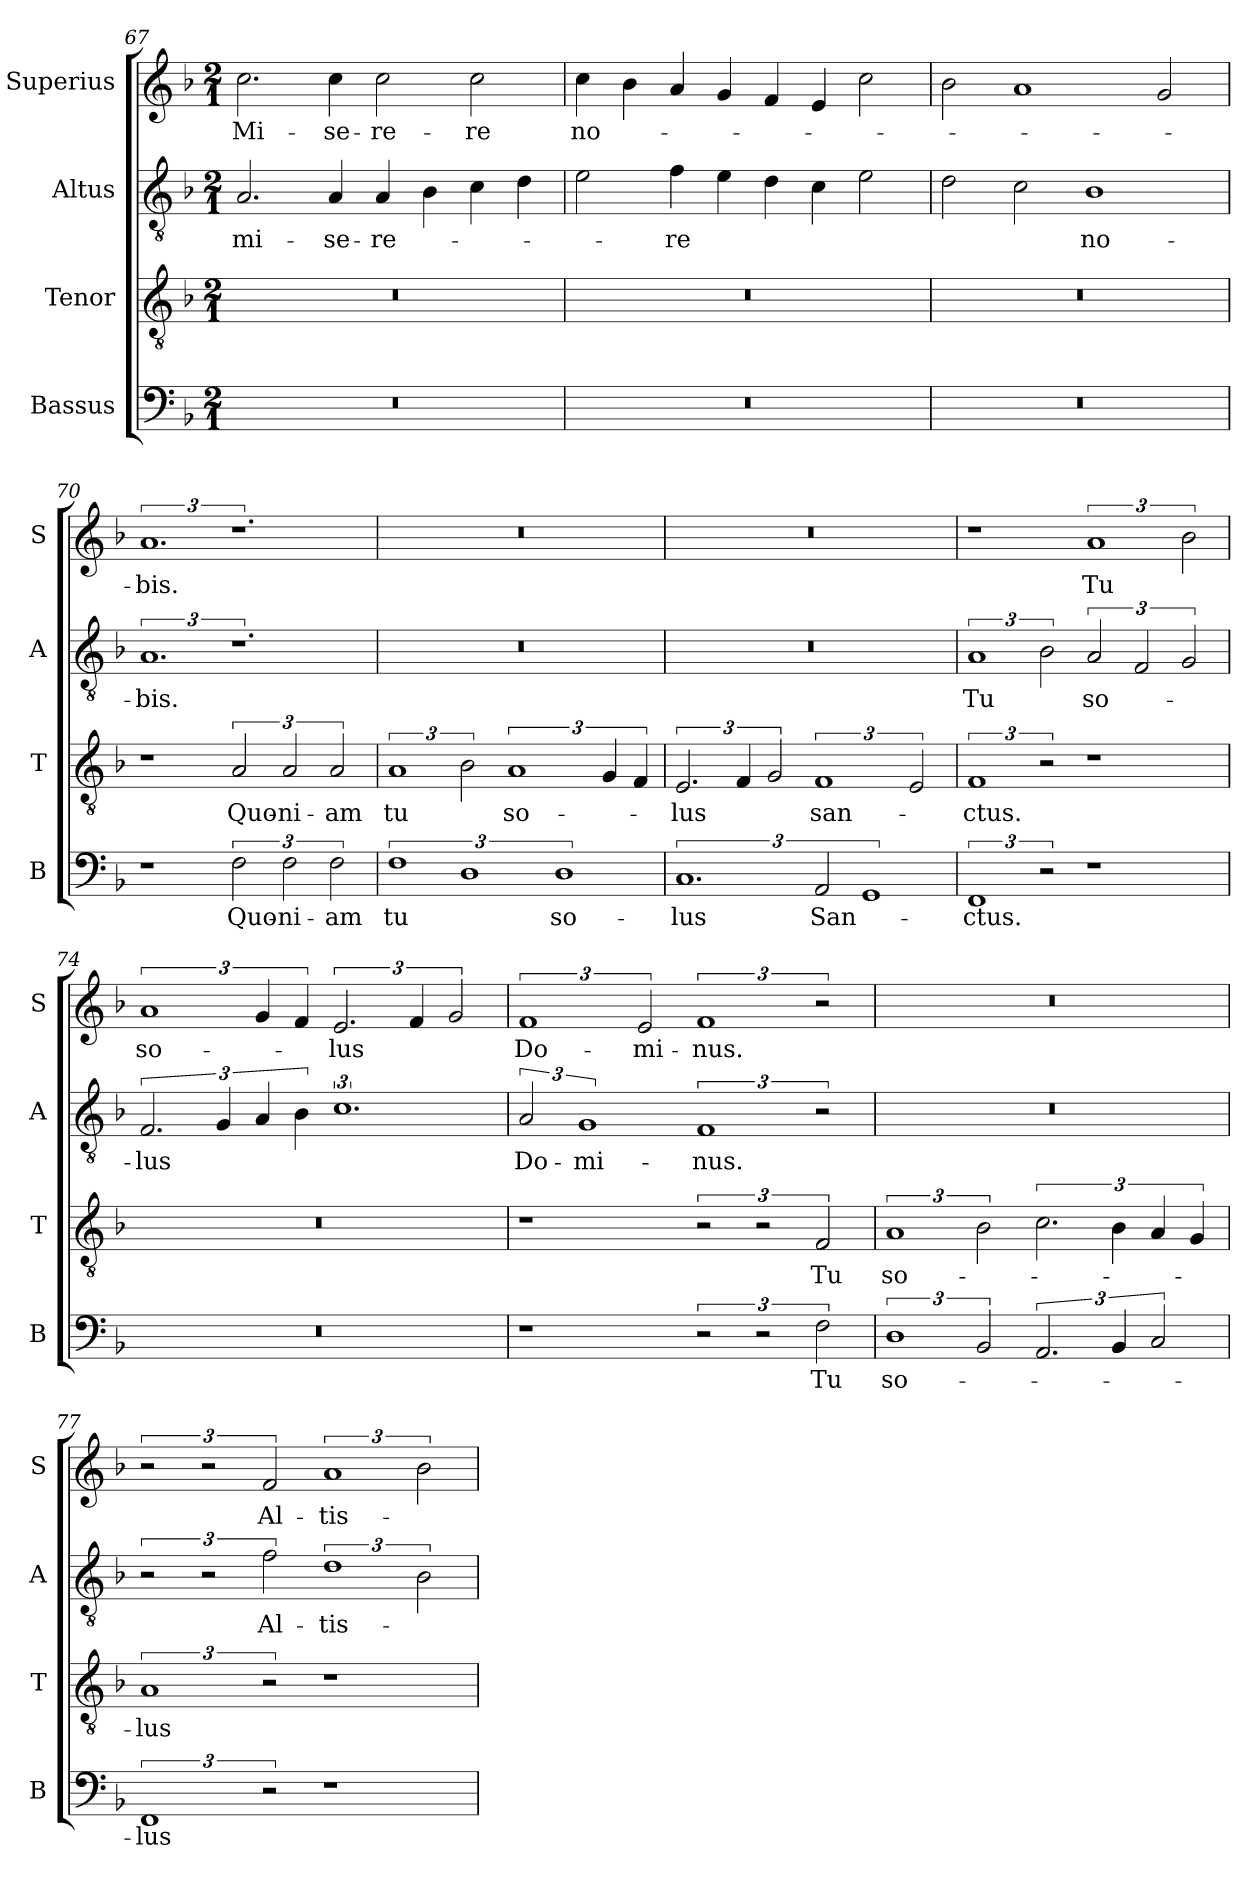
**kern	**text	**kern	**text	**kern	**text	**kern	**text
*part4	*part4	*part3	*part3	*part2	*part2	*part1	*part1
*staff4	*staff4	*staff3	*staff3	*staff2	*staff2	*staff1	*staff1
*I"Bassus	*	*I"Tenor	*	*I"Altus	*	*I"Superius	*
*I'B	*	*I'T	*	*I'A	*	*I'S	*
*clefF4	*	*clefGv2	*	*clefGv2	*	*clefG2	*
*k[b-]	*	*k[b-]	*	*k[b-]	*	*k[b-]	*
*M2/1	*	*M2/1	*	*M2/1	*	*M2/1	*
=67	=67	=67	=67	=67	=67	=67	=67
!	!	!	!	!	!LO:LY:i	!	!
0r	.	0r	.	2.A	mi-	2.cc	Mi-
!	!	!	!	!	!LO:LY:i	!	!
.	.	.	.	4A	-se-	4cc	-se-
!	!	!	!	!	!LO:LY:i	!	!
.	.	.	.	4A	-re-	2cc	-re-
.	.	.	.	4B-	.	.	.
.	.	.	.	4c	.	2cc	-re
.	.	.	.	4d	.	.	.
=68	=68	=68	=68	=68	=68	=68	=68
!	!	!	!	!	!	!	!LO:LY:i
0r	.	0r	.	2e	.	4cc	no-
.	.	.	.	.	.	4b-	.
!	!	!	!	!	!LO:LY:i	!	!
.	.	.	.	4f	-re	4a	.
.	.	.	.	4e	.	4g	.
.	.	.	.	4d	.	4f	.
.	.	.	.	4c	.	4e	.
.	.	.	.	2e	.	2cc	.
=69	=69	=69	=69	=69	=69	=69	=69
0r	.	0r	.	2d	.	2b-	.
.	.	.	.	2c	.	1a	.
!	!	!	!	!	!LO:LY:i	!	!
.	.	.	.	1B-	no-	.	.
.	.	.	.	.	.	2g	.
=70	=70	=70	=70	=70	=70	=70	=70
!	!	!	!	!	!LO:LY:i	!	!LO:LY:i
1r	.	1r	.	3%2.A	-bis.	3%2.a	-bis.
3F	Quo-	3A	Quo-	3%2.r	.	3%2.r	.
3F	-ni-	3A	-ni-	.	.	.	.
3F	-am	3A	-am	.	.	.	.
=71	=71	=71	=71	=71	=71	=71	=71
3%2F	tu	3%2A	tu	0r	.	0r	.
3%2D	.	3B-	.	.	.	.	.
.	.	3%2A	so-	.	.	.	.
3%2D	so-	.	.	.	.	.	.
.	.	6G	.	.	.	.	.
.	.	6F	.	.	.	.	.
=72	=72	=72	=72	=72	=72	=72	=72
3%2.C	-lus	3.E	-lus	0r	.	0r	.
.	.	6F	.	.	.	.	.
.	.	3G	.	.	.	.	.
!	!LO:LY:i	!	!	!	!	!	!
3AA	San-	3%2F	san-	.	.	.	.
3%2GG	.	.	.	.	.	.	.
.	.	3E	.	.	.	.	.
=73	=73	=73	=73	=73	=73	=73	=73
!	!LO:LY:i	!	!	!	!LO:LY:i	!	!
3%2FF	-ctus.	3%2F	-ctus.	3%2A	Tu	1r	.
3r	.	3r	.	3B-	.	.	.
!	!	!	!	!	!LO:LY:i	!	!
1r	.	1r	.	3A	so-	3%2a	Tu
.	.	.	.	3F	.	.	.
.	.	.	.	3G	.	3b-	.
=74	=74	=74	=74	=74	=74	=74	=74
!	!	!	!	!	!LO:LY:i	!	!
0r	.	0r	.	3.F	-lus	3%2a	so-
.	.	.	.	6G	.	.	.
.	.	.	.	6A	.	6g	.
.	.	.	.	6B-	.	6f	.
.	.	.	.	3%2.c	.	3.e	-lus
.	.	.	.	.	.	6f	.
.	.	.	.	.	.	3g	.
=75	=75	=75	=75	=75	=75	=75	=75
!	!	!	!	!	!LO:LY:i	!	!LO:LY:i
1r	.	1r	.	3A	Do-	3%2f	Do-
!	!	!	!	!	!LO:LY:i	!	!
.	.	.	.	3%2G	-mi-	.	.
!	!	!	!	!	!	!	!LO:LY:i
.	.	.	.	.	.	3e	-mi-
!	!	!	!	!	!LO:LY:i	!	!LO:LY:i
3r	.	3r	.	3%2F	-nus.	3%2f	-nus.
3r	.	3r	.	.	.	.	.
!	!LO:LY:i	!	!LO:LY:i	!	!	!	!
3F	Tu	3F	Tu	3r	.	3r	.
=76	=76	=76	=76	=76	=76	=76	=76
!	!LO:LY:i	!	!LO:LY:i	!	!	!	!
3%2D	so-	3%2A	so-	0r	.	0r	.
3BB-	.	3B-	.	.	.	.	.
3.AA	.	3.c	.	.	.	.	.
6BB-	.	6B-	.	.	.	.	.
3C	.	6A	.	.	.	.	.
.	.	6G	.	.	.	.	.
=77	=77	=77	=77	=77	=77	=77	=77
!	!LO:LY:i	!	!LO:LY:i	!	!	!	!
3%2FF	-lus	3%2A	-lus	3r	.	3r	.
.	.	.	.	3r	.	3r	.
!	!	!	!	!	!LO:LY:i	!	!
3r	.	3r	.	3f	Al-	3f	Al-
!	!	!	!	!	!LO:LY:i	!	!
1r	.	1r	.	3%2d	-tis-	3%2a	-tis-
.	.	.	.	3B-	.	3b-	.
=	=	=	=	=	=	=	=
*-	*-	*-	*-	*-	*-	*-	*-
